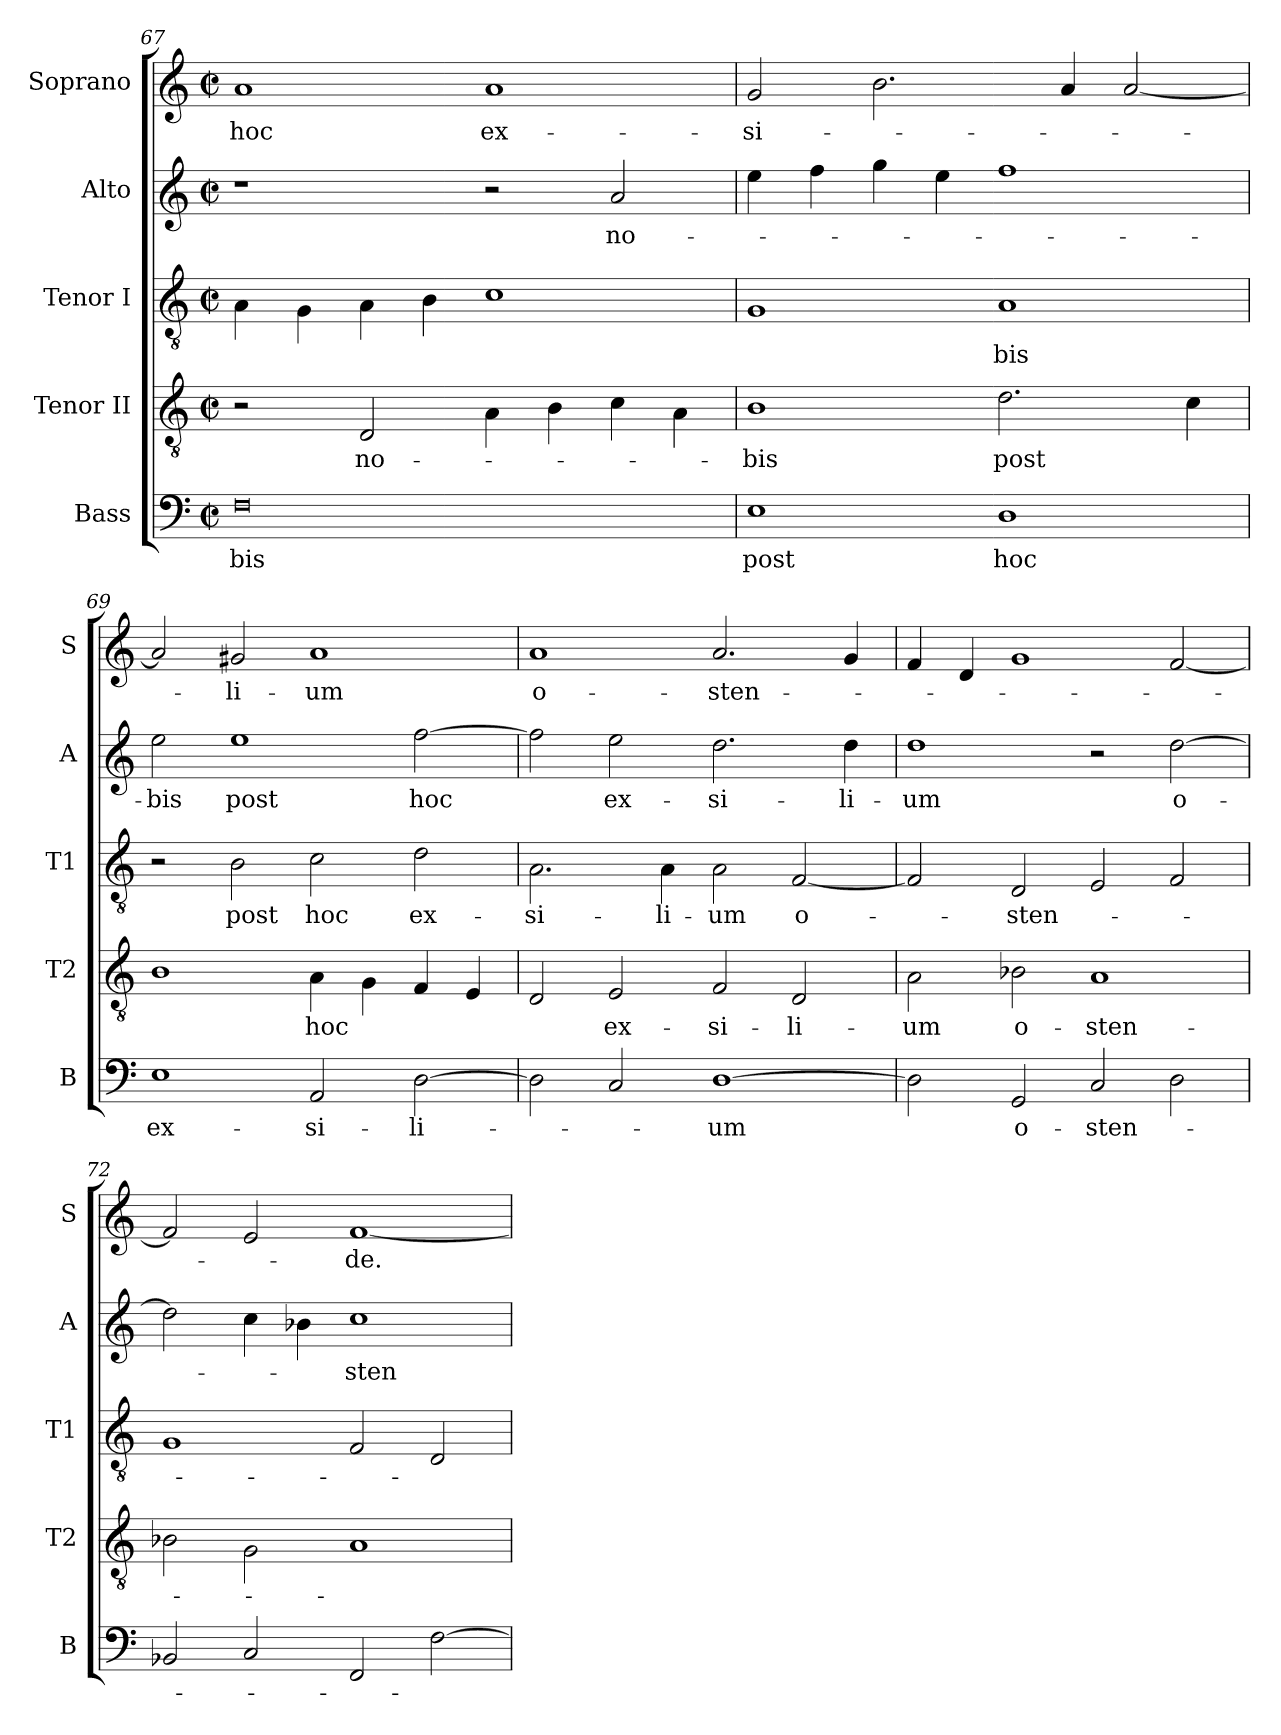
**kern	**text	**kern	**text	**kern	**text	**kern	**text	**kern	**text
*part5	*part5	*part4	*part4	*part3	*part3	*part2	*part2	*part1	*part1
*staff5	*staff5	*staff4	*staff4	*staff3	*staff3	*staff2	*staff2	*staff1	*staff1
*I"Bass	*	*I"Tenor II	*	*I"Tenor I	*	*I"Alto	*	*I"Soprano	*
*I'B	*	*I'T2	*	*I'T1	*	*I'A	*	*I'S	*
*clefF4	*	*clefGv2	*	*clefGv2	*	*clefG2	*	*clefG2	*
*	*	*ITrd9c15	*	*ITrd9c15	*	*	*	*	*
*k[]	*	*k[]	*	*k[]	*	*k[]	*	*k[]	*
*C:	*	*C:	*	*C:	*	*C:	*	*C:	*
*M2/2	*	*M2/2	*	*M2/2	*	*M2/2	*	*M2/2	*
*met(c|)	*	*met(c|)	*	*met(c|)	*	*met(c|)	*	*met(c|)	*
=67	=67	=67	=67	=67	=67	=67	=67	=67	=67
!	!LO:LY:b:color=#000000	!	!	!	!	!	!	!	!
!	!	!	!	!	!	!	!	!	!LO:LY:b:color=#000000
0Fi	-bis	2r	.	4AAi\	.	1r	.	1ai	hoc
.	.	.	.	4GGi\	.	.	.	.	.
!	!	!	!LO:LY:b:color=#000000	!	!	!	!	!	!
.	.	2DDi/	no-	4AAi\	.	.	.	.	.
.	.	.	.	4BBi\	.	.	.	.	.
!	!	!	!	!	!	!	!	!	!LO:LY:b:color=#000000
.	.	4AAi\	.	1Ci	.	2r	.	1ai	ex-
.	.	4BBi\	.	.	.	.	.	.	.
!	!	!	!	!	!	!	!LO:LY:b:color=#000000	!	!
.	.	4Ci\	.	.	.	2ai/	no-	.	.
.	.	4AAi\	.	.	.	.	.	.	.
=68	=68	=68	=68	=68	=68	=68	=68	=68	=68
!	!LO:LY:b:color=#000000	!	!	!	!	!	!	!	!
!	!	!	!LO:LY:b:color=#000000	!	!	!	!	!	!
!	!	!	!	!	!	!	!	!	!LO:LY:b:color=#000000
1Ei	post	1BBi	-bis	1GGi	.	4eei\	.	2gi/	-si-
.	.	.	.	.	.	4ffi\	.	.	.
.	.	.	.	.	.	4ggi\	.	2.bi\	.
.	.	.	.	.	.	4eei\	.	.	.
!	!LO:LY:b:color=#000000	!	!	!	!	!	!	!	!
!	!	!	!LO:LY:b:color=#000000	!	!	!	!	!	!
!	!	!	!	!	!LO:LY:b:color=#000000	!	!	!	!
1Di	hoc	2.Di\	post	1AAi	-bis	1ffi	.	.	.
.	.	.	.	.	.	.	.	4ai/	.
.	.	.	.	.	.	.	.	[<2ai/	.
.	.	4Ci\	.	.	.	.	.	.	.
!!LO:LB:g=z
=69	=69	=69	=69	=69	=69	=69	=69	=69	=69
!	!LO:LY:b:color=#000000	!	!	!	!	!	!	!	!
!	!	!	!	!	!	!	!LO:LY:b:color=#000000	!	!
1Ei	ex-	1BBi	.	2r	.	2eei\	-bis	2ai/]	.
!	!	!	!	!	!LO:LY:b:color=#000000	!	!	!	!
!	!	!	!	!	!	!	!LO:LY:b:color=#000000	!	!
!	!	!	!	!	!	!	!	!	!LO:LY:b:color=#000000
.	.	.	.	2BBi\	post	1eei	post	2g#Xi/	-li-
!	!LO:LY:b:color=#000000	!	!	!	!	!	!	!	!
!	!	!	!LO:LY:b:color=#000000	!	!	!	!	!	!
!	!	!	!	!	!LO:LY:b:color=#000000	!	!	!	!
!	!	!	!	!	!	!	!	!	!LO:LY:b:color=#000000
2AAi/	-si-	4AAi\	hoc	2Ci\	hoc	.	.	1ai	-um
.	.	4GGi\	.	.	.	.	.	.	.
!	!LO:LY:b:color=#000000	!	!	!	!	!	!	!	!
!	!	!	!	!	!LO:LY:b:color=#000000	!	!	!	!
!	!	!	!	!	!	!	!LO:LY:b:color=#000000	!	!
[>2Di\	-li-	4FFi/	.	2Di\	ex-	[>2ffi\	hoc	.	.
.	.	4EEi/	.	.	.	.	.	.	.
=70	=70	=70	=70	=70	=70	=70	=70	=70	=70
!	!	!	!	!	!LO:LY:b:color=#000000	!	!	!	!
!	!	!	!	!	!	!	!	!	!LO:LY:b:color=#000000
2Di\]	.	2DDi/	.	2.AAi\	-si-	2ffi\]	.	1ai	o-
!	!	!	!LO:LY:b:color=#000000	!	!	!	!	!	!
!	!	!	!	!	!	!	!LO:LY:b:color=#000000	!	!
2Ci/	.	2EEi/	ex-	.	.	2eei\	ex-	.	.
!	!	!	!	!	!LO:LY:b:color=#000000	!	!	!	!
.	.	.	.	4AAi\	-li-	.	.	.	.
!	!LO:LY:b:color=#000000	!	!	!	!	!	!	!	!
!	!	!	!LO:LY:b:color=#000000	!	!	!	!	!	!
!	!	!	!	!	!LO:LY:b:color=#000000	!	!	!	!
!	!	!	!	!	!	!	!LO:LY:b:color=#000000	!	!
!	!	!	!	!	!	!	!	!	!LO:LY:b:color=#000000
[>1Di	-um	2FFi/	-si-	2AAi\	-um	2.ddi\	-si-	2.ai/	-sten-
!	!	!	!LO:LY:b:color=#000000	!	!	!	!	!	!
!	!	!	!	!	!LO:LY:b:color=#000000	!	!	!	!
.	.	2DDi/	-li-	[<2FFi/	o-	.	.	.	.
!	!	!	!	!	!	!	!LO:LY:b:color=#000000	!	!
.	.	.	.	.	.	4ddi\	-li-	4gi/	.
=71	=71	=71	=71	=71	=71	=71	=71	=71	=71
!	!	!	!LO:LY:b:color=#000000	!	!	!	!	!	!
!	!	!	!	!	!	!	!LO:LY:b:color=#000000	!	!
2Di\]	.	2AAi\	-um	2FFi/]	.	1ddi	-um	4fi/	.
.	.	.	.	.	.	.	.	4di/	.
!	!LO:LY:b:color=#000000	!	!	!	!	!	!	!	!
!	!	!	!LO:LY:b:color=#000000	!	!	!	!	!	!
!	!	!	!	!	!LO:LY:b:color=#000000	!	!	!	!
2GGi/	o-	2BB-Xi\	o-	2DDi/	-sten-	.	.	1gi	.
!	!LO:LY:b:color=#000000	!	!	!	!	!	!	!	!
!	!	!	!LO:LY:b:color=#000000	!	!	!	!	!	!
2Ci/	-sten-	1AAi	-sten-	2EEi/	.	2r	.	.	.
!	!	!	!	!	!	!	!LO:LY:b:color=#000000	!	!
2Di\	.	.	.	2FFi/	.	[>2ddi\	o-	[<2fi/	.
=72	=72	=72	=72	=72	=72	=72	=72	=72	=72
2BB-Xi/	.	2BB-Xi\	.	1GGi	.	2ddi\]	.	2fi/]	.
2Ci/	.	2GGi\	.	.	.	4cci\	.	2ei/	.
.	.	.	.	.	.	4b-Xi\	.	.	.
!	!	!	!	!	!	!	!LO:LY:b:color=#000000	!	!
!	!	!	!	!	!	!	!	!	!LO:LY:b:color=#000000
2FFi/	.	1AAi	.	2FFi/	.	1cci	-sten-	[<1fi	-de.
[>2Fi\	.	.	.	2DDi/	.	.	.	.	.
=	=	=	=	=	=	=	=	=	=
*-	*-	*-	*-	*-	*-	*-	*-	*-	*-
